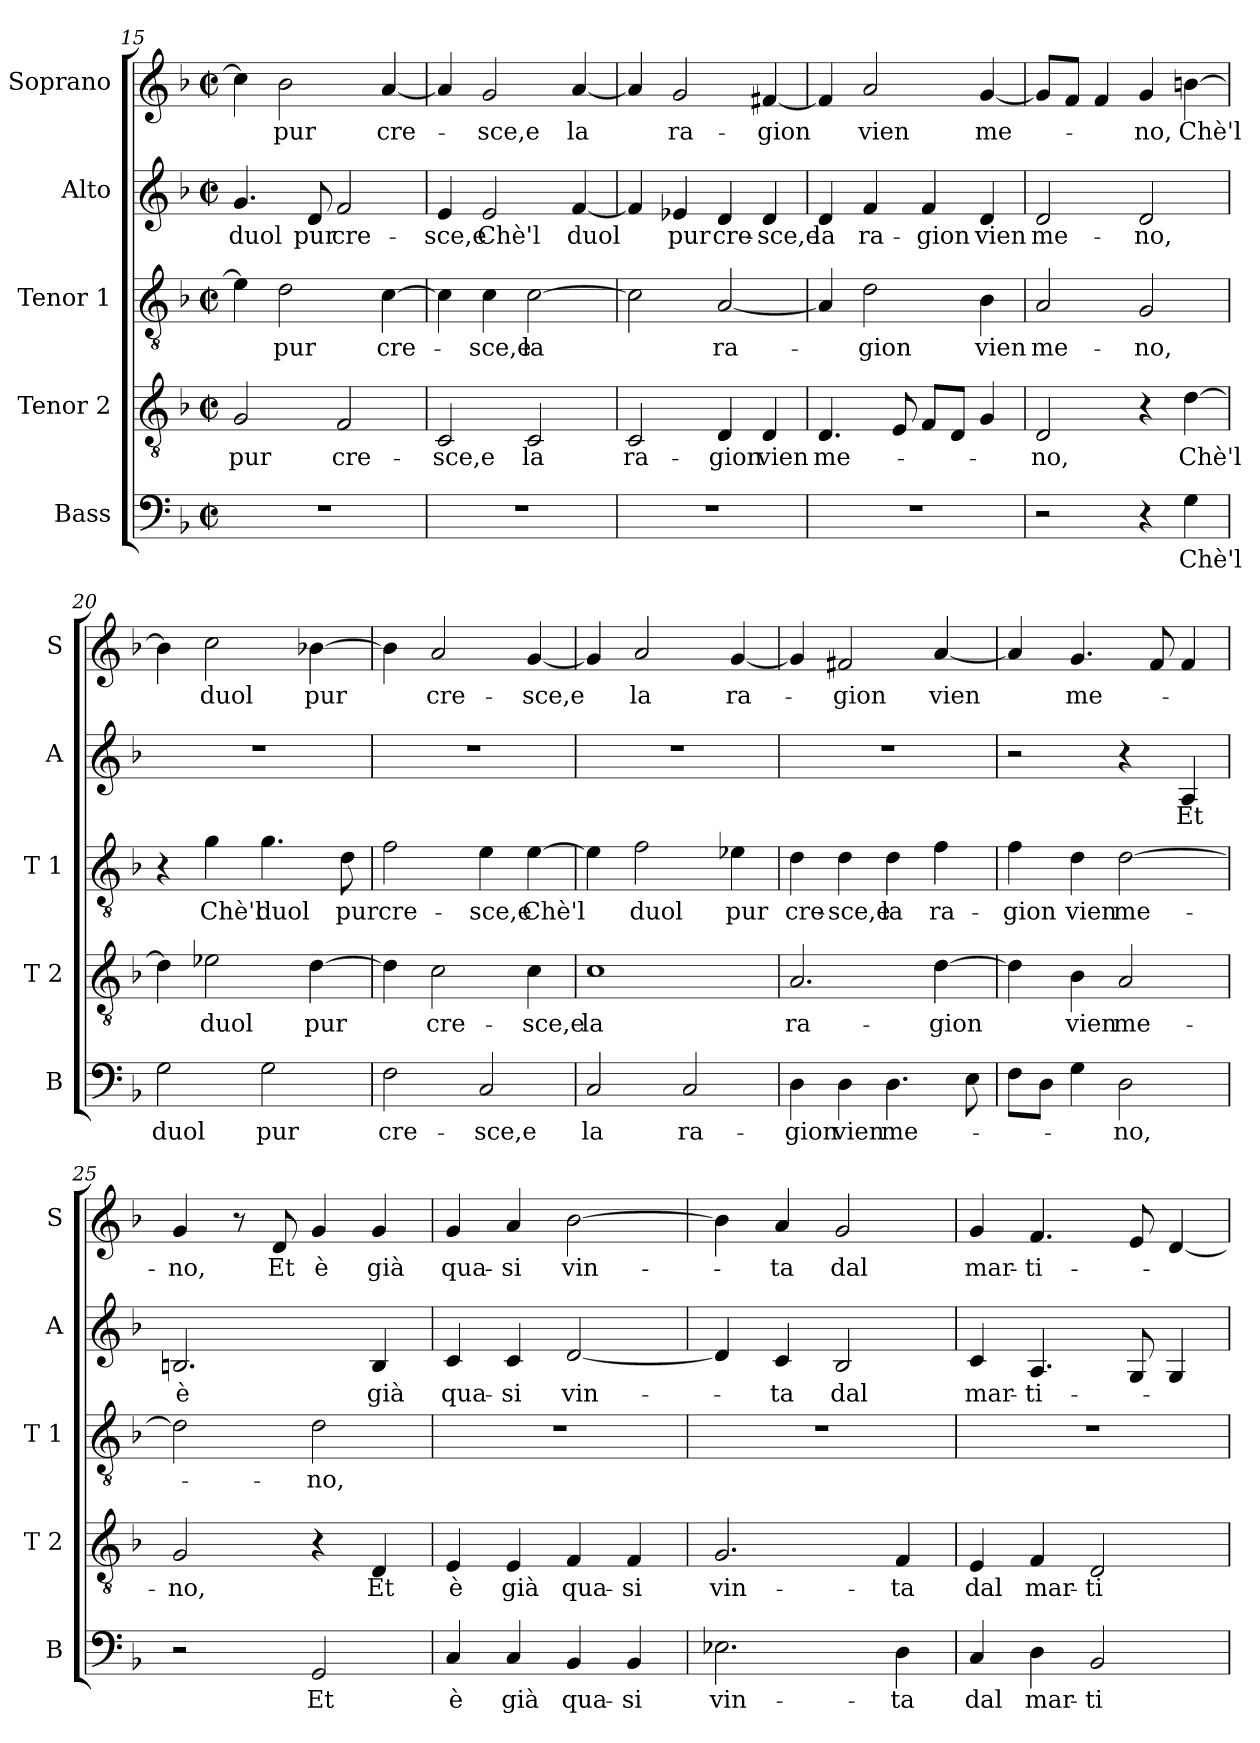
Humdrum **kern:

**kern	**text	**kern	**text	**kern	**text	**kern	**text	**kern	**text
*part5	*part5	*part4	*part4	*part3	*part3	*part2	*part2	*part1	*part1
*staff5	*staff5	*staff4	*staff4	*staff3	*staff3	*staff2	*staff2	*staff1	*staff1
*I"Bass	*	*I"Tenor 2	*	*I"Tenor 1	*	*I"Alto	*	*I"Soprano	*
*I'B	*	*I'T 2	*	*I'T 1	*	*I'A	*	*I'S	*
!!LO:LB:g=z
*clefF4	*	*clefGv2	*	*clefGv2	*	*clefG2	*	*clefG2	*
*k[b-]	*	*k[b-]	*	*k[b-]	*	*k[b-]	*	*k[b-]	*
*F:	*	*F:	*	*F:	*	*F:	*	*F:	*
*M2/2	*	*M2/2	*	*M2/2	*	*M2/2	*	*M2/2	*
*met(c|)	*	*met(c|)	*	*met(c|)	*	*met(c|)	*	*met(c|)	*
=15	=15	=15	=15	=15	=15	=15	=15	=15	=15
1r	.	2G/	pur	4e-\]	.	4.g/	duol	4cc\]	.
.	.	.	.	2d\	pur	.	.	2b-\	pur
.	.	.	.	.	.	8d/	pur	.	.
.	.	2F/	cre-	.	.	2f/	cre-	.	.
.	.	.	.	[4c\	cre-	.	.	[4a/	cre-
=16	=16	=16	=16	=16	=16	=16	=16	=16	=16
1r	.	2C/	-sce,e	4c\]	.	4e/	-sce,e	4a/]	.
.	.	.	.	4c\	-sce,e	2e/	Chè'l	2g/	-sce,e
.	.	2C/	la	[2c\	la	.	.	.	.
.	.	.	.	.	.	[4f/	duol	[4a/	la
=17	=17	=17	=17	=17	=17	=17	=17	=17	=17
1r	.	2C/	ra-	2c\]	.	4f/]	.	4a/]	.
.	.	.	.	.	.	4e-X/	pur	2g/	ra-
.	.	4D/	-gion	[2A/	ra-	4d/	cre-	.	.
.	.	4D/	vien	.	.	4d/	-sce,e	[4f#X/	-gion
=18	=18	=18	=18	=18	=18	=18	=18	=18	=18
1r	.	4.D/	me-	4A/]	.	4d/	la	4f#/]	.
.	.	.	.	2d\	-gion	4f/	ra-	2a/	vien
.	.	8E/	.	.	.	.	.	.	.
.	.	8F/L	.	.	.	4f/	-gion	.	.
.	.	8D/J	.	.	.	.	.	.	.
.	.	4G/	.	4B-\	vien	4d/	vien	[4g/	me-
!!LO:PB:g=z
=19	=19	=19	=19	=19	=19	=19	=19	=19	=19
2r	.	2D/	-no,	2A/	me-	2d/	me-	8g/L]	.
.	.	.	.	.	.	.	.	8f/J	.
.	.	.	.	.	.	.	.	4f/	.
4r	.	4r	.	2G/	-no,	2d/	-no,	4g/	-no,
4G\	Chè'l	[4d\	Chè'l	.	.	.	.	[4bn\	Chè'l
=20	=20	=20	=20	=20	=20	=20	=20	=20	=20
2G\	duol	4d\]	.	4r	.	1r	.	4b\]	.
.	.	2e-X\	duol	4g\	Chè'l	.	.	2cc\	duol
2G\	pur	.	.	4.g\	duol	.	.	.	.
.	.	[4d\	pur	.	.	.	.	[4b-X\	pur
.	.	.	.	8d\	pur	.	.	.	.
=21	=21	=21	=21	=21	=21	=21	=21	=21	=21
2F\	cre-	4d\]	.	2f\	cre-	1r	.	4b-\]	.
.	.	2c\	cre-	.	.	.	.	2a/	cre-
2C/	-sce,e	.	.	4e\	-sce,e	.	.	.	.
.	.	4c\	-sce,e	[4e\	Chè'l	.	.	[4g/	-sce,e
=22	=22	=22	=22	=22	=22	=22	=22	=22	=22
2C/	la	1c	la	4e\]	.	1r	.	4g/]	.
.	.	.	.	2f\	duol	.	.	2a/	la
2C/	ra-	.	.	.	.	.	.	.	.
.	.	.	.	4e-X\	pur	.	.	[4g/	ra-
!!LO:LB:g=z
=23	=23	=23	=23	=23	=23	=23	=23	=23	=23
4D\	-gion	2.A/	ra-	4d\	cre-	1r	.	4g/]	.
4D\	vien	.	.	4d\	-sce,e	.	.	2f#X/	-gion
4.D\	me-	.	.	4d\	la	.	.	.	.
.	.	[4d\	-gion	4f\	ra-	.	.	[4a/	vien
8E\	.	.	.	.	.	.	.	.	.
=24	=24	=24	=24	=24	=24	=24	=24	=24	=24
8F\L	.	4d\]	.	4f\	-gion	2r	.	4a/]	.
8D\J	.	.	.	.	.	.	.	.	.
4G\	.	4B-\	vien	4d\	vien	.	.	4.g/	me-
2D\	-no,	2A/	me-	[2d\	me-	4r	.	.	.
.	.	.	.	.	.	.	.	8f/	.
.	.	.	.	.	.	4A/	Et	4f/	.
=25	=25	=25	=25	=25	=25	=25	=25	=25	=25
2r	.	2G/	-no,	2d\]	.	2.Bn/	è	4g/	-no,
.	.	.	.	.	.	.	.	8r	.
.	.	.	.	.	.	.	.	8d/	Et
2GG/	Et	4r	.	2d\	-no,	.	.	4g/	è
.	.	4D/	Et	.	.	4B/	già	4g/	già
=26	=26	=26	=26	=26	=26	=26	=26	=26	=26
4C/	è	4E/	è	1r	.	4c/	qua-	4g/	qua-
4C/	già	4E/	già	.	.	4c/	-si	4a/	-si
4BB-/	qua-	4F/	qua-	.	.	[2d/	vin-	[2b-\	vin-
4BB-/	-si	4F/	-si	.	.	.	.	.	.
=27	=27	=27	=27	=27	=27	=27	=27	=27	=27
2.E-X\	vin-	2.G/	vin-	1r	.	4d/]	.	4b-\]	.
.	.	.	.	.	.	4c/	-ta	4a/	-ta
.	.	.	.	.	.	2B-/	dal	2g/	dal
4D\	-ta	4F/	-ta	.	.	.	.	.	.
!!LO:PB:g=z
=28	=28	=28	=28	=28	=28	=28	=28	=28	=28
4C/	dal	4E/	dal	1r	.	4c/	mar-	4g/	mar-
4D\	mar-	4F/	mar-	.	.	4.A/	-ti-	4.f/	-ti-
2BB-/	-ti-	2D/	-ti-	.	.	.	.	.	.
.	.	.	.	.	.	8G/	.	8e/	.
.	.	.	.	.	.	4G/	.	[4d/	.
=	=	=	=	=	=	=	=	=	=
*-	*-	*-	*-	*-	*-	*-	*-	*-	*-
